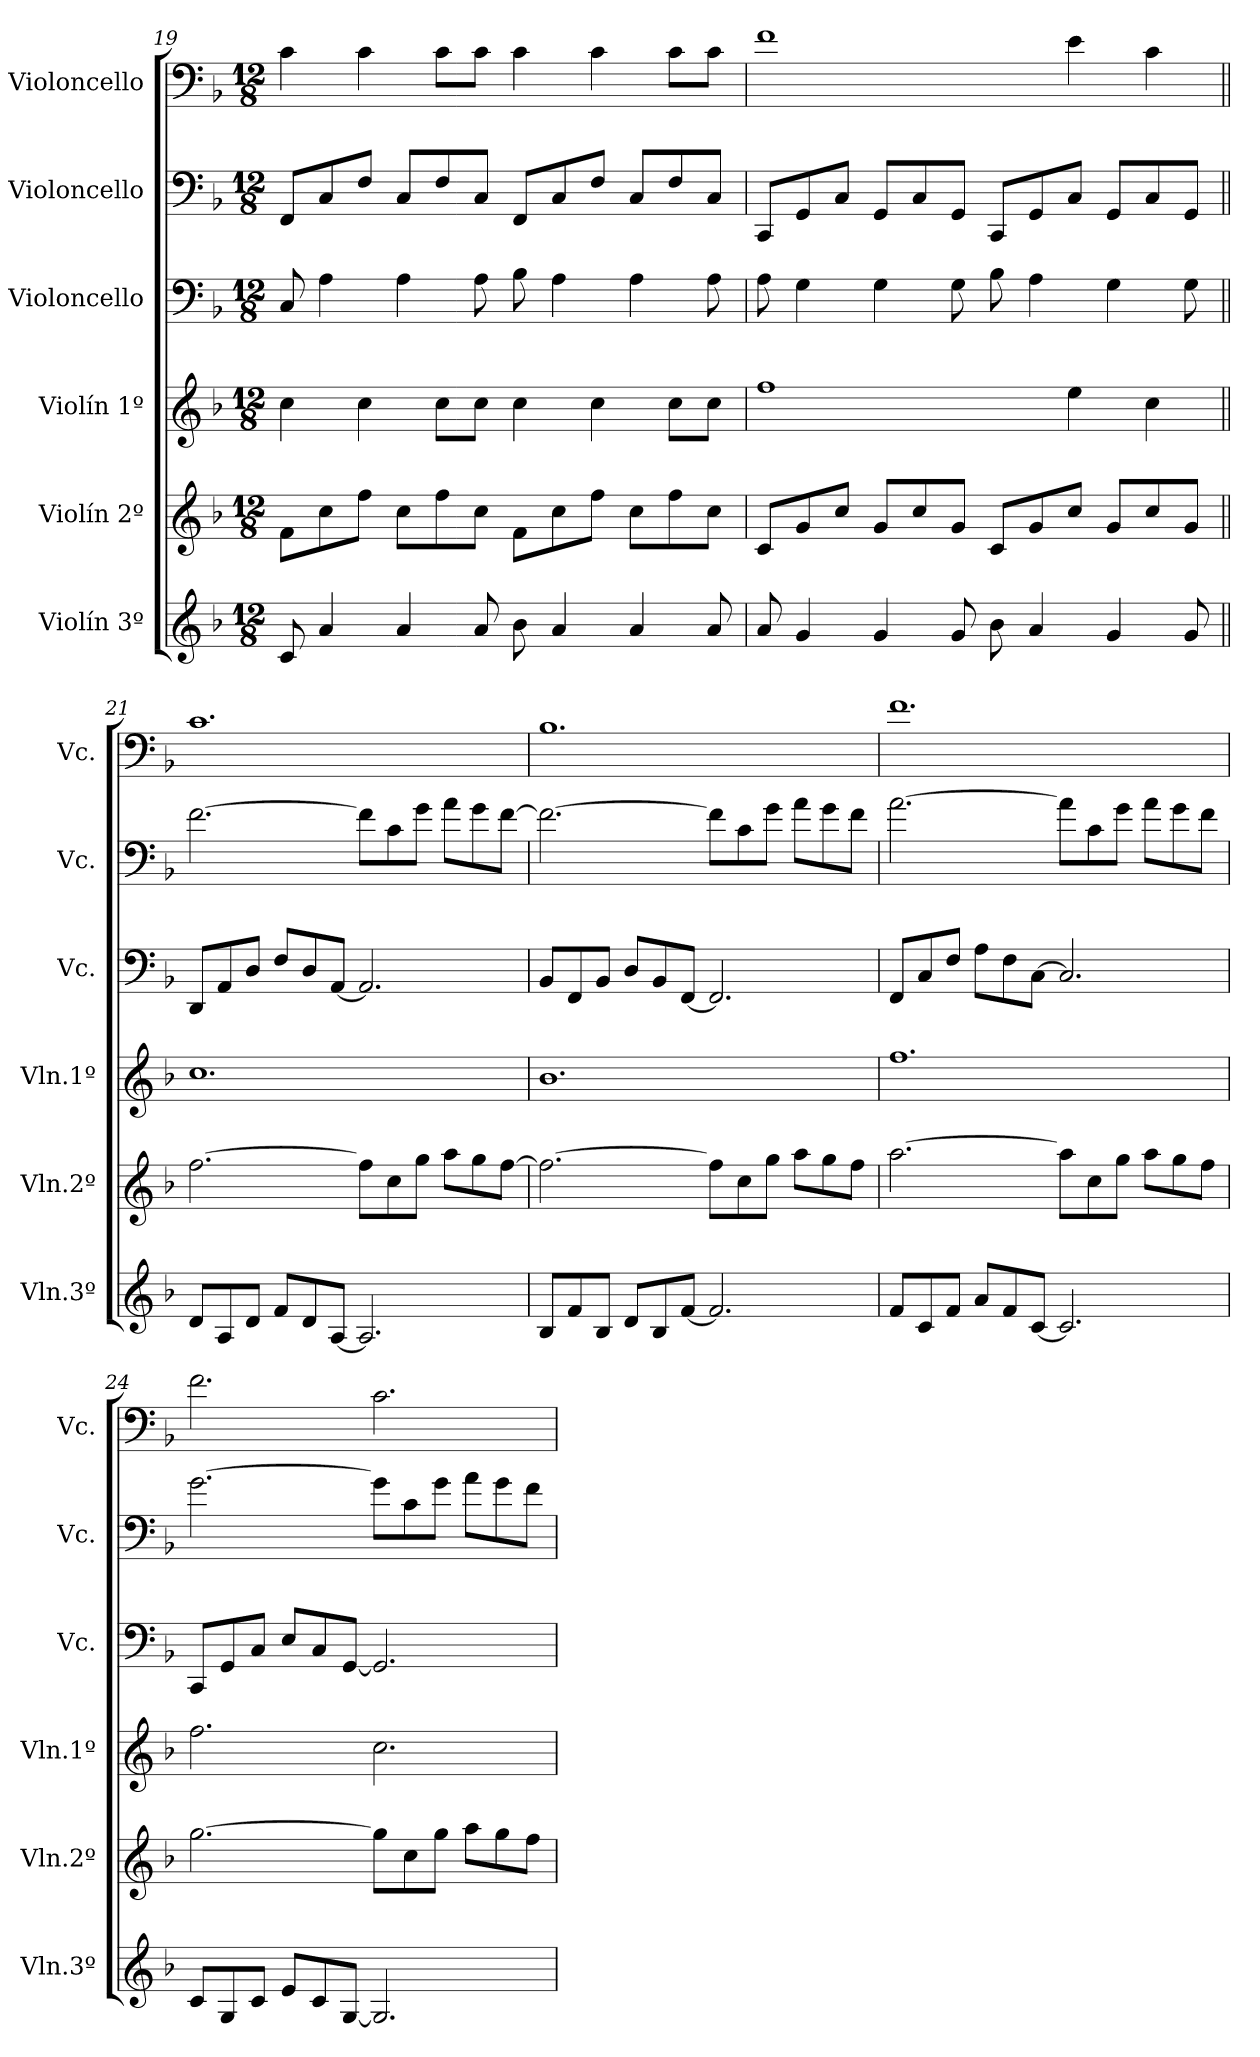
**kern	**kern	**kern	**kern	**kern	**kern
*part6	*part5	*part4	*part3	*part2	*part1
*staff6	*staff5	*staff4	*staff3	*staff2	*staff1
*I"Violín 3º	*I"Violín 2º	*I"Violín 1º	*I"Violoncello	*I"Violoncello	*I"Violoncello
*I'Vln.3º	*I'Vln.2º	*I'Vln.1º	*I'Vc.	*I'Vc.	*I'Vc.
!!LO:LB:g=z
*clefG2	*clefG2	*clefG2	*clefF4	*clefF4	*clefF4
*k[b-]	*k[b-]	*k[b-]	*k[b-]	*k[b-]	*k[b-]
*M12/8	*M12/8	*M12/8	*M12/8	*M12/8	*M12/8
=19	=19	=19	=19	=19	=19
8c/	8f\L	4cc\	8C/	8FF/L	4c\
4a/	8cc\	.	4A\	8C/	.
.	8ff\J	4cc\	.	8F/J	4c\
4a/	8cc\L	.	4A\	8C/L	.
.	8ff\	8cc\L	.	8F/	8c\L
8a/	8cc\J	8cc\J	8A\	8C/J	8c\J
8b-\	8f\L	4cc\	8B-\	8FF/L	4c\
4a/	8cc\	.	4A\	8C/	.
.	8ff\J	4cc\	.	8F/J	4c\
4a/	8cc\L	.	4A\	8C/L	.
.	8ff\	8cc\L	.	8F/	8c\L
8a/	8cc\J	8cc\J	8A\	8C/J	8c\J
=20	=20	=20	=20	=20	=20
8a/	8c/L	1ff	8A\	8CC/L	1f
4g/	8g/	.	4G\	8GG/	.
.	8cc/J	.	.	8C/J	.
4g/	8g/L	.	4G\	8GG/L	.
.	8cc/	.	.	8C/	.
8g/	8g/J	.	8G\	8GG/J	.
8b-\	8c/L	.	8B-\	8CC/L	.
4a/	8g/	.	4A\	8GG/	.
.	8cc/J	4ee\	.	8C/J	4e\
4g/	8g/L	.	4G\	8GG/L	.
.	8cc/	4cc\	.	8C/	4c\
8g/	8g/J	.	8G\	8GG/J	.
=21||	=21||	=21||	=21||	=21||	=21||
8d/L	[2.ff\	1.cc	8DD/L	[2.f\	1.c
8A/	.	.	8AA/	.	.
8d/J	.	.	8D/J	.	.
8f/L	.	.	8F/L	.	.
8d/	.	.	8D/	.	.
[8A/J	.	.	[8AA/J	.	.
2.A/]	8ff\L]	.	2.AA/]	8f\L]	.
.	8cc\	.	.	8c\	.
.	8gg\J	.	.	8g\J	.
.	8aa\L	.	.	8a\L	.
.	8gg\	.	.	8g\	.
.	[8ff\J	.	.	[8f\J	.
=22	=22	=22	=22	=22	=22
8B-/L	2.ff\_	1.b-	8BB-/L	2.f\_	1.B-
8f/	.	.	8FF/	.	.
8B-/J	.	.	8BB-/J	.	.
8d/L	.	.	8D/L	.	.
8B-/	.	.	8BB-/	.	.
[8f/J	.	.	[8FF/J	.	.
2.f/]	8ff\L]	.	2.FF/]	8f\L]	.
.	8cc\	.	.	8c\	.
.	8gg\J	.	.	8g\J	.
.	8aa\L	.	.	8a\L	.
.	8gg\	.	.	8g\	.
.	8ff\J	.	.	8f\J	.
!!LO:LB:g=z
=23	=23	=23	=23	=23	=23
8f/L	[2.aa\	1.ff	8FF/L	[2.a\	1.f
8c/	.	.	8C/	.	.
8f/J	.	.	8F/J	.	.
8a/L	.	.	8A\L	.	.
8f/	.	.	8F\	.	.
[8c/J	.	.	[8C\J	.	.
2.c/]	8aa\L]	.	2.C/]	8a\L]	.
.	8cc\	.	.	8c\	.
.	8gg\J	.	.	8g\J	.
.	8aa\L	.	.	8a\L	.
.	8gg\	.	.	8g\	.
.	8ff\J	.	.	8f\J	.
=24	=24	=24	=24	=24	=24
8c/L	[2.gg\	2.ff\	8CC/L	[2.g\	2.f\
8G/	.	.	8GG/	.	.
8c/J	.	.	8C/J	.	.
8e/L	.	.	8E/L	.	.
8c/	.	.	8C/	.	.
[8G/J	.	.	[8GG/J	.	.
2.G/]	8gg\L]	2.cc\	2.GG/]	8g\L]	2.c\
.	8cc\	.	.	8c\	.
.	8gg\J	.	.	8g\J	.
.	8aa\L	.	.	8a\L	.
.	8gg\	.	.	8g\	.
.	8ff\J	.	.	8f\J	.
=	=	=	=	=	=
*-	*-	*-	*-	*-	*-
